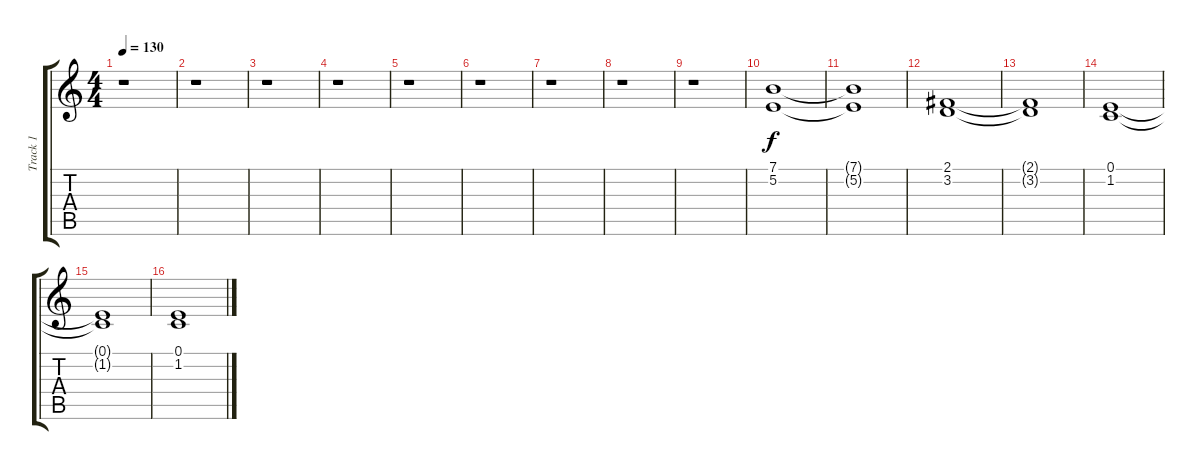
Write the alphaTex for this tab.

\track ("Track 1" "Track 1") {instrument lead1square}
\staff {score tabs}
\tuning (E4 B3 G3 D3 A2 E2) {hide}
\ts (4 4)
\tempo 130
\clef g2
\ks c
r.1{dy f} |
r.1 |
r.1 |
r.1 |
r.1 |
r.1 |
r.1 |
r.1 |
r.1 |
(7.1 5.2).1 |
(7.1{t} 5.2{t}).1 |
(2.1 3.2).1 |
(2.1{t} 3.2{t}).1 |
(0.1 1.2).1 |
(0.1{t} 1.2{t}).1 |
(0.1 1.2).1
